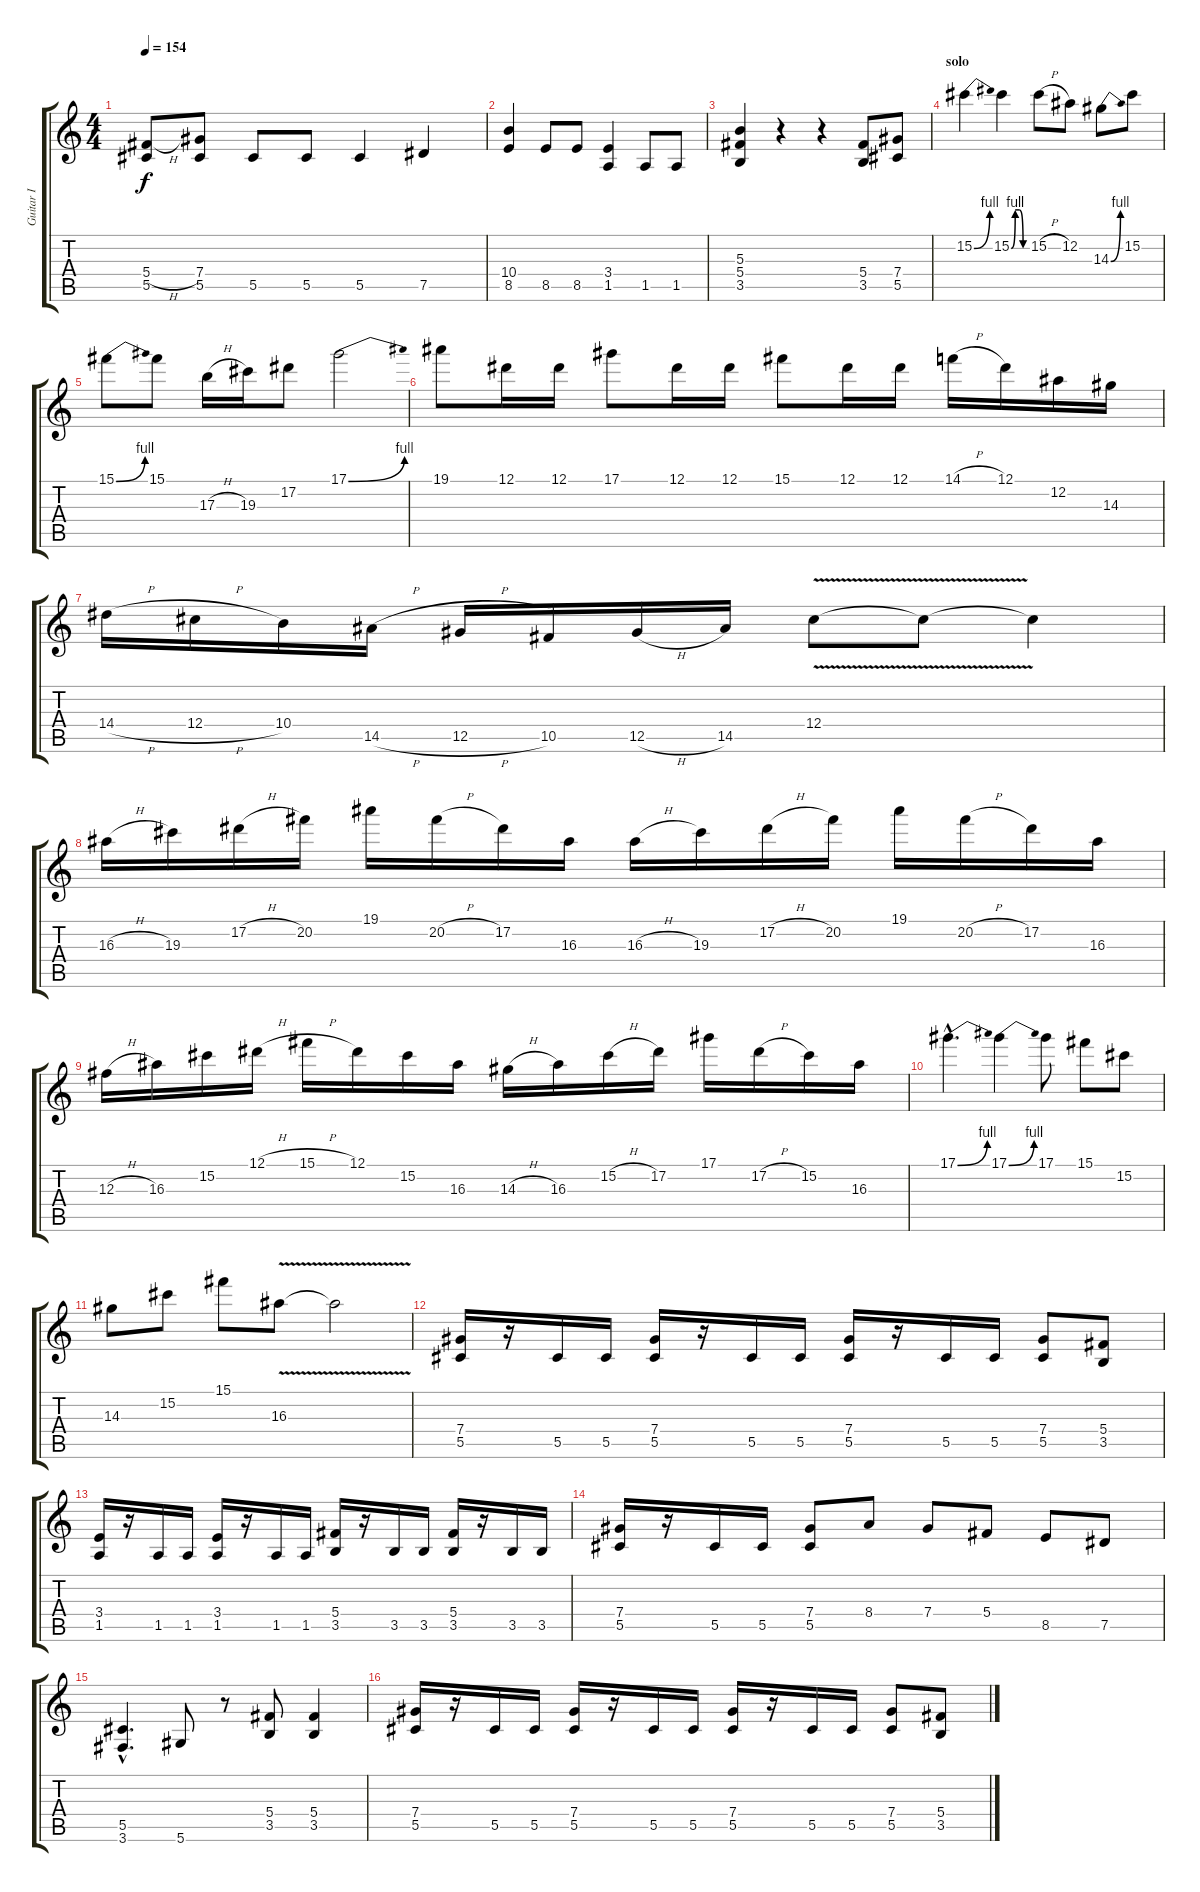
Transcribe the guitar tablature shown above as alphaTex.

\track ("Guitar I" "Guitar I") {instrument distortionguitar}
\staff {score tabs}
\tuning (Eb4 Bb3 Gb3 Db3 Ab2 Eb2) {hide}
\ts (4 4)
\tempo 154
\clef g2
\ks c
(5.4{h} 5.5).8{dy f} (7.4 5.5).8 5.5.8 5.5.8 5.5.4 7.5.4 |
(10.4 8.5).4 8.5.8 8.5.8 (3.4 1.5).4 1.5.8 1.5.8 |
(5.3 5.4 3.5).4 r.4 r.4 (5.4 3.5).8 (7.4 5.5).8 |
\section ("" "solo")
15.2{be (bend 0 0 60 4)}.4 15.2{be (custom 0 0 15 4 30 4 45 0 60 0)}.4 15.2{h}.8 12.2.8 14.3{be (bend 0 0 60 4)}.8 15.2.8 |
15.1{be (bend 0 0 60 4)}.8 15.1.8 17.3{h}.16 19.3.16 17.2.8 17.1{be (bend 0 0 60 4)}.2 |
19.1.8 12.1.16 12.1.16 17.1.8 12.1.16 12.1.16 15.1.8 12.1.16 12.1.16 14.1{h}.16 12.1.16 12.2.16 14.3.16 |
14.4{h}.16 12.4{h}.16 10.4.16 14.5{h}.16 12.5{h}.16 10.5.16 12.5{h}.16 14.5.16 12.4{v}.8 12.4{t}.8 12.4{t}.4 |
16.3{h}.16 19.3.16 17.2{h}.16 20.2.16 19.1.16 20.2{h}.16 17.2.16 16.3.16 16.3{h}.16 19.3.16 17.2{h}.16 20.2.16 19.1.16 20.2{h}.16 17.2.16 16.3.16 |
12.3{h}.16 16.3.16 15.2.16 12.1{h}.16 15.1{h}.16 12.1.16 15.2.16 16.3.16 14.3{h}.16 16.3.16 15.2{h}.16 17.2.16 17.1.16 17.2{h}.16 15.2.16 16.3.16 |
17.1{be (bend 0 0 60 4) hac}.4{d} 17.1{be (bend 0 0 60 4)}.4 17.1.8 15.1.8 15.2.8 |
14.3.8 15.2.8 15.1.8 16.3{v}.8 16.3{t}.2 |
(7.4 5.5).16 r.16 5.5.16 5.5.16 (7.4 5.5).16 r.16 5.5.16 5.5.16 (7.4 5.5).16 r.16 5.5.16 5.5.16 (7.4 5.5).8 (5.4 3.5).8 |
(3.4 1.5).16 r.16 1.5.16 1.5.16 (3.4 1.5).16 r.16 1.5.16 1.5.16 (5.4 3.5).16 r.16 3.5.16 3.5.16 (5.4 3.5).16 r.16 3.5.16 3.5.16 |
(7.4 5.5).16 r.16 5.5.16 5.5.16 (7.4 5.5).8 8.4.8 7.4.8 5.4.8 8.5.8 7.5.8 |
(5.5{hac} 3.6{hac}).4{d} 5.6.8 r.8 (5.4 3.5).8 (5.4 3.5).4 |
(7.4 5.5).16 r.16 5.5.16 5.5.16 (7.4 5.5).16 r.16 5.5.16 5.5.16 (7.4 5.5).16 r.16 5.5.16 5.5.16 (7.4 5.5).8 (5.4 3.5).8
